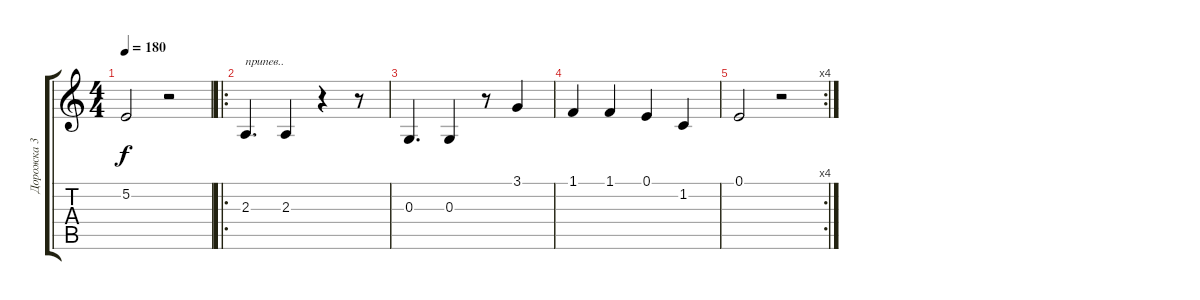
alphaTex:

\track ("Дорожка 3" "Дорожка 3") {instrument acousticgrandpiano}
\staff {score tabs}
\tuning (E4 B3 G3 D3 A2 E2) {hide}
\ts (4 4)
\tempo 180
\clef g2
\ks c
5.2.2{dy f} r.2 |
\ro
2.3.4{d txt "припев.."} 2.3.4 r.4 r.8 |
0.3.4{d} 0.3.4 r.8 3.1.4 |
1.1.4 1.1.4 0.1.4 1.2.4 |
\rc 4
0.1.2 r.2
